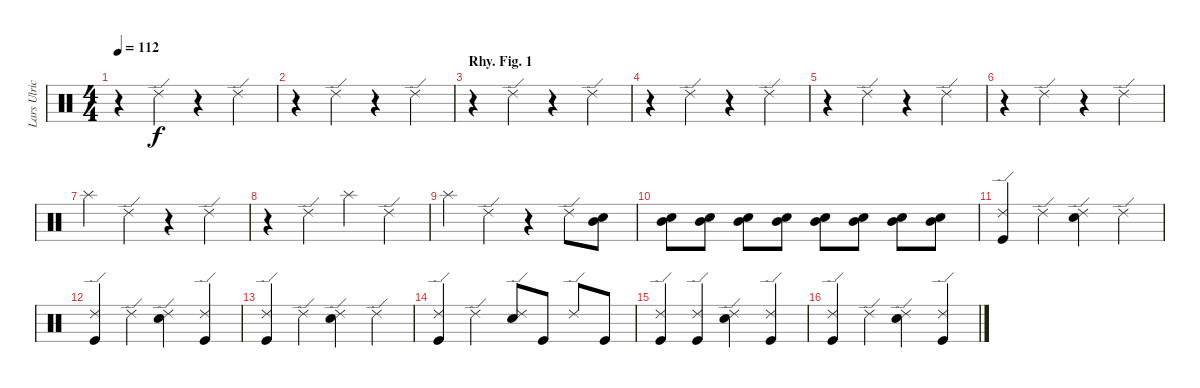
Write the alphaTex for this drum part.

\track ("Lars Ulrich (Drums)" "Lars Ulric") {instrument percussion}
\staff {score}
\articulation defaults
\ts (4 4)
\tempo 112
\clef neutral
\ks c
r.4{dy f} "Ride (edge) 2".4 r.4 "Ride (edge) 2".4 |
r.4 "Ride (edge) 2".4 r.4 "Ride (edge) 2".4 |
\section ("" "Rhy. Fig. 1")
r.4 "Ride (edge) 2".4 r.4 "Ride (edge) 2".4 |
r.4 "Ride (edge) 2".4 r.4 "Ride (edge) 2".4 |
r.4 "Ride (edge) 2".4 r.4 "Ride (edge) 2".4 |
r.4 "Ride (edge) 2".4 r.4 "Ride (edge) 2".4 |
"Splash (hit)".4 "Ride (edge) 2".4 r.4 "Ride (edge) 2".4 |
r.4 "Ride (edge) 2".4 "Splash (hit)".4 "Ride (edge) 2".4 |
"Splash (hit)".4 "Ride (edge) 2".4 r.4 "Ride (edge) 2".8 ("Electric Snare (hit)" "Mid Tom (hit)").8 |
("Electric Snare (hit)" "Mid Tom (hit)").8 ("Electric Snare (hit)" "Mid Tom (hit)").8 ("Electric Snare (hit)" "Mid Tom (hit)").8 ("Electric Snare (hit)" "Mid Tom (hit)").8 ("Electric Snare (hit)" "Mid Tom (hit)").8 ("Electric Snare (hit)" "Mid Tom (hit)").8 ("Electric Snare (hit)" "Mid Tom (hit)").8 ("Electric Snare (hit)" "Mid Tom (hit)").8 |
("Kick (hit)" "Ride (edge) 2").4 "Ride (edge) 2".4 ("Electric Snare (hit)" "Ride (edge) 2").4 "Ride (edge) 2".4 |
("Kick (hit)" "Ride (edge) 2").4 "Ride (edge) 2".4 ("Electric Snare (hit)" "Ride (edge) 2").4 ("Kick (hit)" "Ride (edge) 2").4 |
("Kick (hit)" "Ride (edge) 2").4 "Ride (edge) 2".4 ("Electric Snare (hit)" "Ride (edge) 2").4 "Ride (edge) 2".4 |
("Kick (hit)" "Ride (edge) 2").4 "Ride (edge) 2".4 ("Electric Snare (hit)" "Ride (edge) 2").8 "Kick (hit)".8 "Ride (edge) 2".8 "Kick (hit)".8 |
("Kick (hit)" "Ride (edge) 2").4 ("Kick (hit)" "Ride (edge) 2").4 ("Electric Snare (hit)" "Ride (edge) 2").4 ("Kick (hit)" "Ride (edge) 2").4 |
("Kick (hit)" "Ride (edge) 2").4 "Ride (edge) 2".4 ("Electric Snare (hit)" "Ride (edge) 2").4 ("Kick (hit)" "Ride (edge) 2").4
